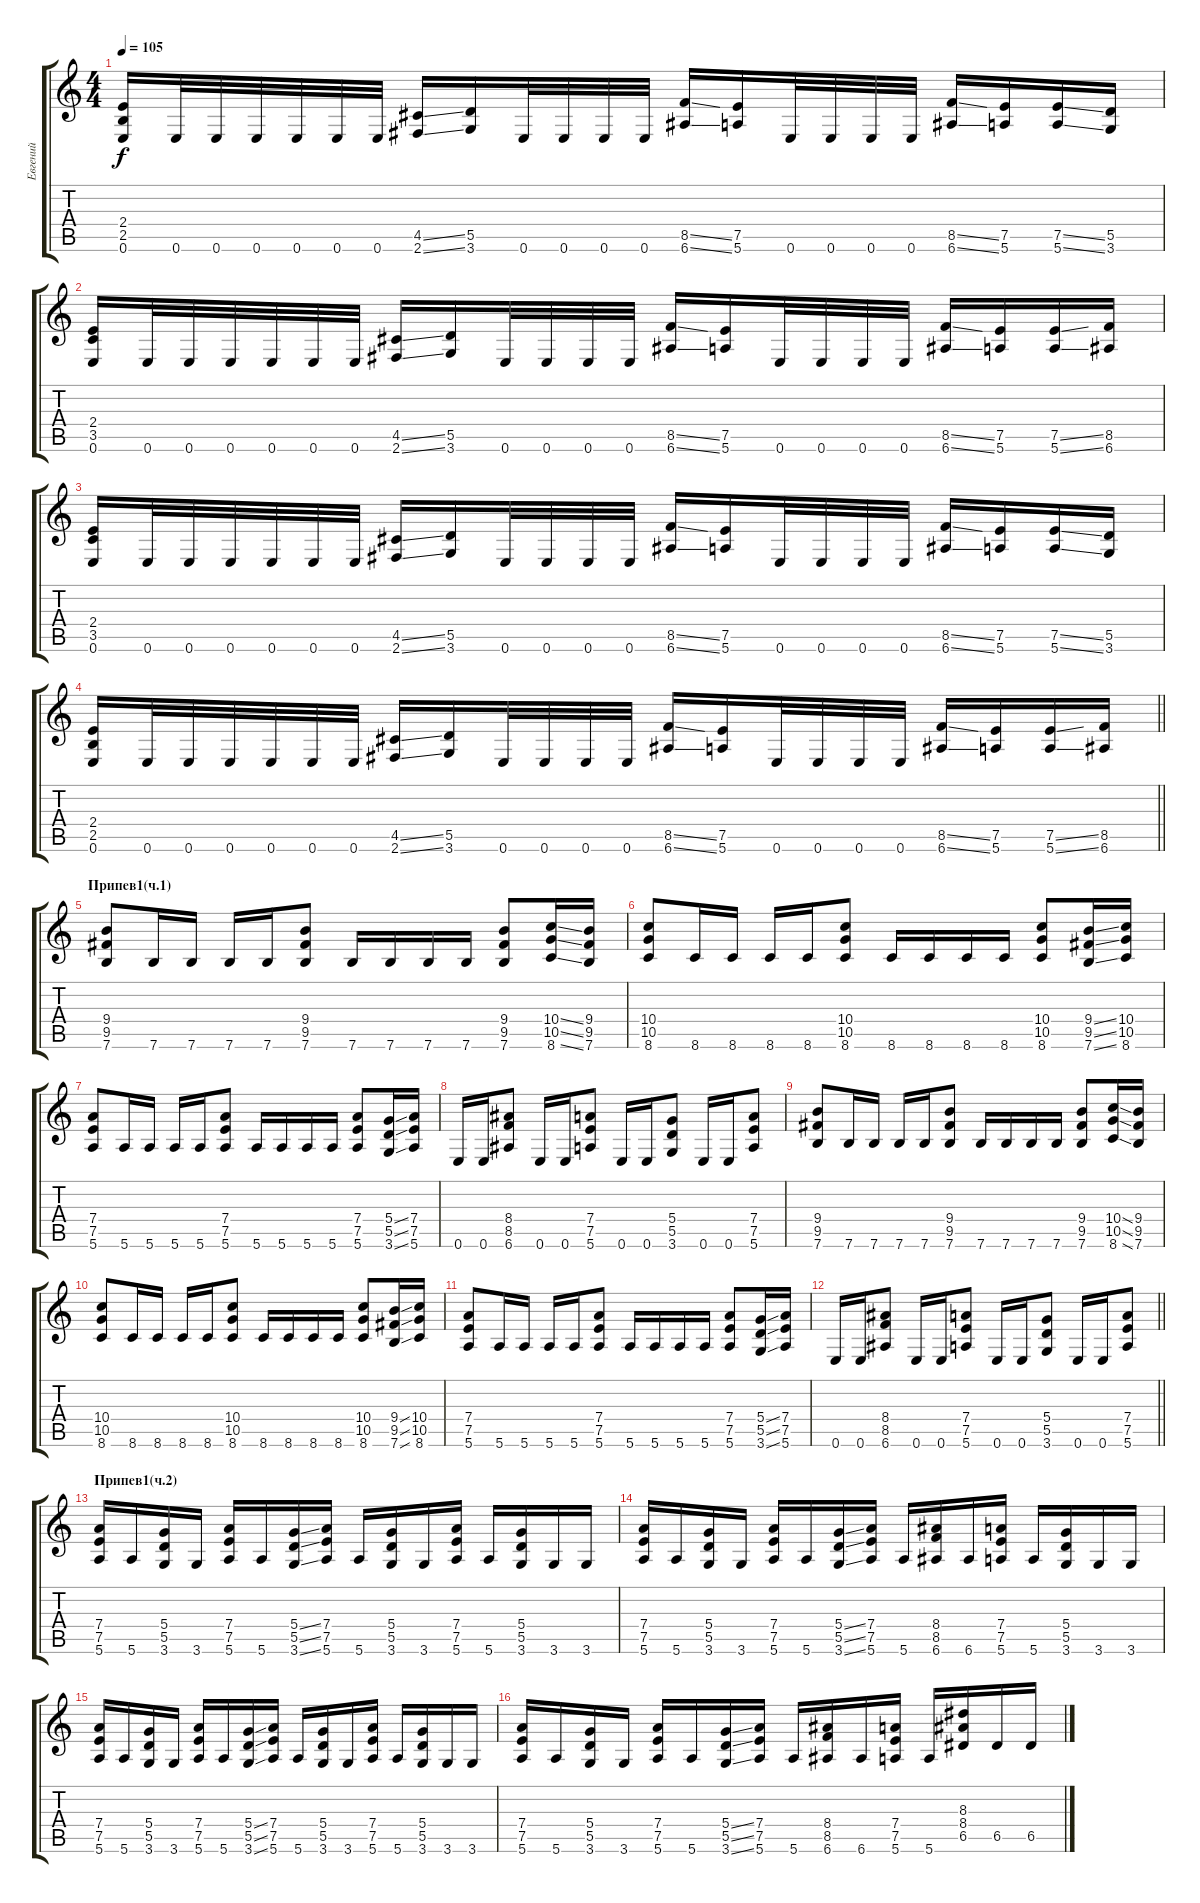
\track ("Евгений" "Евгений") {instrument distortionguitar}
\staff {score tabs}
\tuning (E4 B3 G3 D3 A2 E2) {hide}
\ts (4 4)
\tempo 105
\clef g2
\ks c
(2.4 2.5 0.6).16{dy f} 0.6.32 0.6.32 0.6.32 0.6.32 0.6.32 0.6.32 (4.5{ss} 2.6{ss}).16 (5.5 3.6).16 0.6.32 0.6.32 0.6.32 0.6.32 (8.5{ss} 6.6{ss}).16 (7.5 5.6).16 0.6.32 0.6.32 0.6.32 0.6.32 (8.5{ss} 6.6{ss}).16 (7.5 5.6).16 (7.5{ss} 5.6{ss}).16 (5.5 3.6).16 |
(2.4 3.5 0.6).16 0.6.32 0.6.32 0.6.32 0.6.32 0.6.32 0.6.32 (4.5{ss} 2.6{ss}).16 (5.5 3.6).16 0.6.32 0.6.32 0.6.32 0.6.32 (8.5{ss} 6.6{ss}).16 (7.5 5.6).16 0.6.32 0.6.32 0.6.32 0.6.32 (8.5{ss} 6.6{ss}).16 (7.5 5.6).16 (7.5{ss} 5.6{ss}).16 (8.5 6.6).16 |
(2.4 3.5 0.6).16 0.6.32 0.6.32 0.6.32 0.6.32 0.6.32 0.6.32 (4.5{ss} 2.6{ss}).16 (5.5 3.6).16 0.6.32 0.6.32 0.6.32 0.6.32 (8.5{ss} 6.6{ss}).16 (7.5 5.6).16 0.6.32 0.6.32 0.6.32 0.6.32 (8.5{ss} 6.6{ss}).16 (7.5 5.6).16 (7.5{ss} 5.6{ss}).16 (5.5 3.6).16 |
\barLineRight lightlight
(2.4 2.5 0.6).16 0.6.32 0.6.32 0.6.32 0.6.32 0.6.32 0.6.32 (4.5{ss} 2.6{ss}).16 (5.5 3.6).16 0.6.32 0.6.32 0.6.32 0.6.32 (8.5{ss} 6.6{ss}).16 (7.5 5.6).16 0.6.32 0.6.32 0.6.32 0.6.32 (8.5{ss} 6.6{ss}).16 (7.5 5.6).16 (7.5{ss} 5.6{ss}).16 (8.5 6.6).16 |
\section ("" "Припев1(ч.1)")
(9.4 9.5 7.6).8 7.6.16 7.6.16 7.6.16 7.6.16 (9.4 9.5 7.6).8 7.6.16 7.6.16 7.6.16 7.6.16 (9.4 9.5 7.6).8 (10.4{ss} 10.5{ss} 8.6{ss}).16 (9.4 9.5 7.6).16 |
(10.4 10.5 8.6).8 8.6.16 8.6.16 8.6.16 8.6.16 (10.4 10.5 8.6).8 8.6.16 8.6.16 8.6.16 8.6.16 (10.4 10.5 8.6).8 (9.4{ss} 9.5{ss} 7.6{ss}).16 (10.4 10.5 8.6).16 |
(7.4 7.5 5.6).8 5.6.16 5.6.16 5.6.16 5.6.16 (7.4 7.5 5.6).8 5.6.16 5.6.16 5.6.16 5.6.16 (7.4 7.5 5.6).8 (5.4{ss} 5.5{ss} 3.6{ss}).16 (7.4 7.5 5.6).16 |
0.6.16 0.6.16 (8.4 8.5 6.6).8 0.6.16 0.6.16 (7.4 7.5 5.6).8 0.6.16 0.6.16 (5.4 5.5 3.6).8 0.6.16 0.6.16 (7.4 7.5 5.6).8 |
(9.4 9.5 7.6).8 7.6.16 7.6.16 7.6.16 7.6.16 (9.4 9.5 7.6).8 7.6.16 7.6.16 7.6.16 7.6.16 (9.4 9.5 7.6).8 (10.4{ss} 10.5{ss} 8.6{ss}).16 (9.4 9.5 7.6).16 |
(10.4 10.5 8.6).8 8.6.16 8.6.16 8.6.16 8.6.16 (10.4 10.5 8.6).8 8.6.16 8.6.16 8.6.16 8.6.16 (10.4 10.5 8.6).8 (9.4{ss} 9.5{ss} 7.6{ss}).16 (10.4 10.5 8.6).16 |
(7.4 7.5 5.6).8 5.6.16 5.6.16 5.6.16 5.6.16 (7.4 7.5 5.6).8 5.6.16 5.6.16 5.6.16 5.6.16 (7.4 7.5 5.6).8 (5.4{ss} 5.5{ss} 3.6{ss}).16 (7.4 7.5 5.6).16 |
\barLineRight lightlight
0.6.16 0.6.16 (8.4 8.5 6.6).8 0.6.16 0.6.16 (7.4 7.5 5.6).8 0.6.16 0.6.16 (5.4 5.5 3.6).8 0.6.16 0.6.16 (7.4 7.5 5.6).8 |
\section ("" "Припев1(ч.2)")
(7.4 7.5 5.6).16 5.6.16 (5.4 5.5 3.6).16 3.6.16 (7.4 7.5 5.6).16 5.6.16 (5.4{ss} 5.5{ss} 3.6{ss}).16 (7.4 7.5 5.6).16 5.6.16 (5.4 5.5 3.6).16 3.6.16 (7.4 7.5 5.6).16 5.6.16 (5.4 5.5 3.6).16 3.6.16 3.6.16 |
(7.4 7.5 5.6).16 5.6.16 (5.4 5.5 3.6).16 3.6.16 (7.4 7.5 5.6).16 5.6.16 (5.4{ss} 5.5{ss} 3.6{ss}).16 (7.4 7.5 5.6).16 5.6.16 (8.4 8.5 6.6).16 6.6.16 (7.4 7.5 5.6).16 5.6.16 (5.4 5.5 3.6).16 3.6.16 3.6.16 |
(7.4 7.5 5.6).16 5.6.16 (5.4 5.5 3.6).16 3.6.16 (7.4 7.5 5.6).16 5.6.16 (5.4{ss} 5.5{ss} 3.6{ss}).16 (7.4 7.5 5.6).16 5.6.16 (5.4 5.5 3.6).16 3.6.16 (7.4 7.5 5.6).16 5.6.16 (5.4 5.5 3.6).16 3.6.16 3.6.16 |
(7.4 7.5 5.6).16 5.6.16 (5.4 5.5 3.6).16 3.6.16 (7.4 7.5 5.6).16 5.6.16 (5.4{ss} 5.5{ss} 3.6{ss}).16 (7.4 7.5 5.6).16 5.6.16 (8.4 8.5 6.6).16 6.6.16 (7.4 7.5 5.6).16 5.6.16 (8.3 8.4 6.5).16 6.5.16 6.5.16
